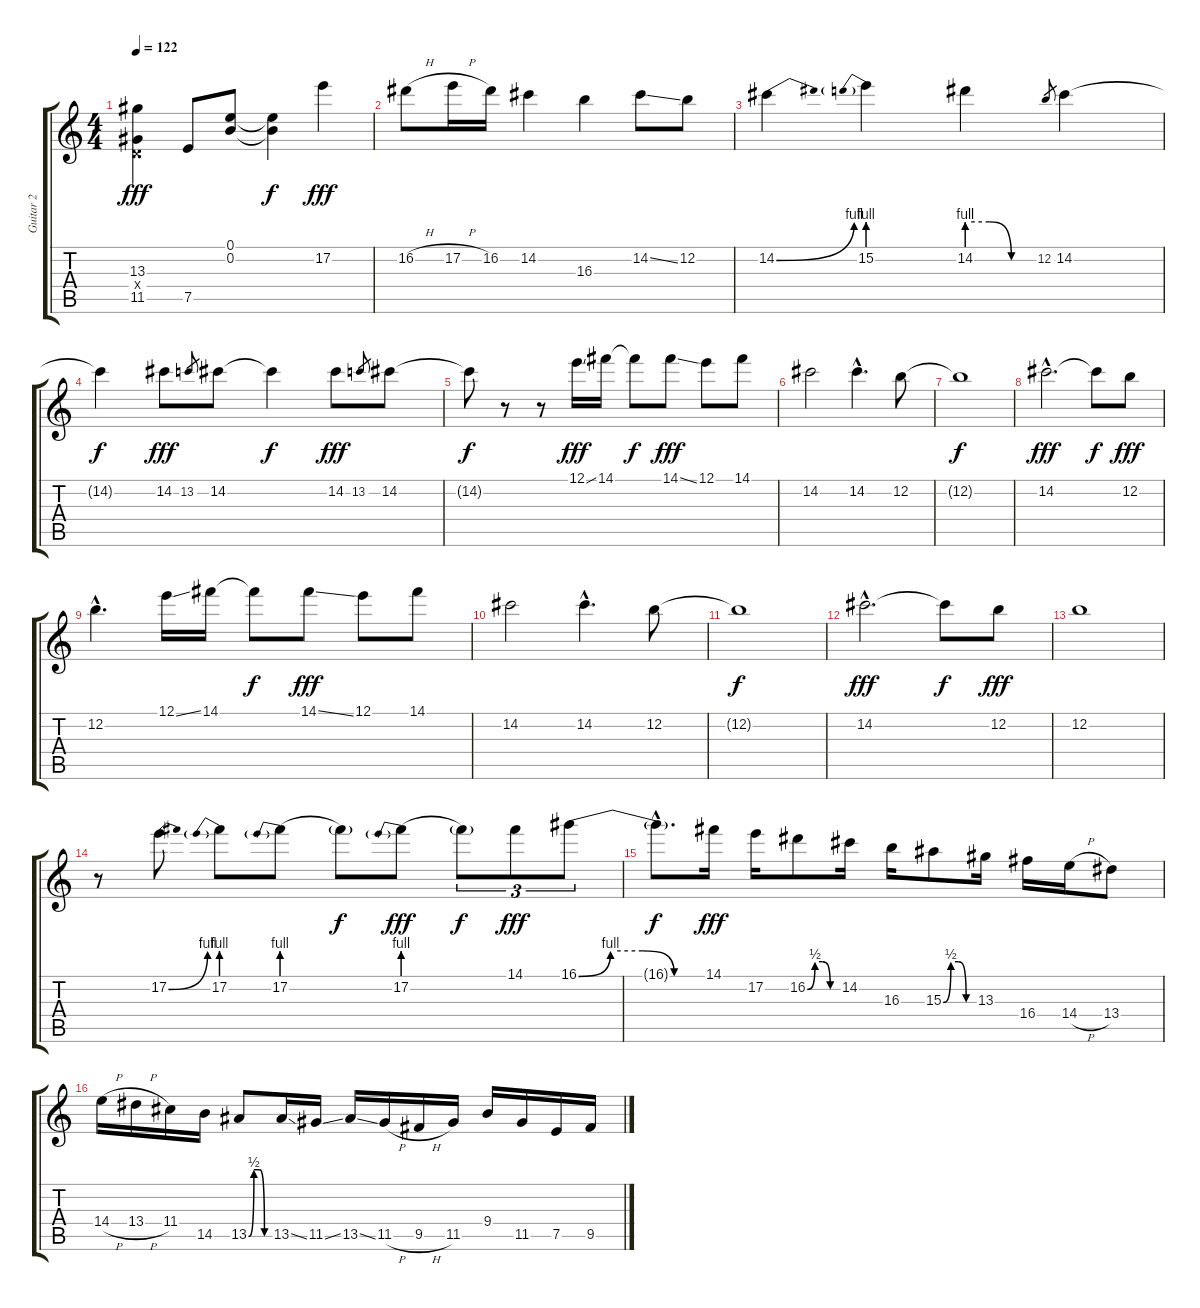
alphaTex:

\track ("Guitar 2" "Guitar 2") {instrument distortionguitar}
\staff {score tabs}
\tuning (E4 B3 G3 D3 A2 E2) {hide}
\ts (4 4)
\tempo 122
\clef g2
\ks c
(13.3 0.4{x} 11.5).4{dy fff} 7.5.8 (0.1 0.2).8 (0.1{t} 0.2{t}).4{dy f} 17.2.4{dy fff} |
16.2{h}.8 17.2{h}.16 16.2.16 14.2.4 16.3.4 14.2{ss}.8 12.2.8 |
14.2{be (bend 0 0 60 4)}.4 15.2{be (prebend 0 4 60 4)}.4 14.2{be (custom 0 4 20 4 40 0 60 0)}.4 12.2.8{gr} 14.2.4 |
14.2{t}.4{dy f} 14.2.8{dy fff} 13.2.8{gr} 14.2.8 14.2{t}.4{dy f} 14.2.8{dy fff} 13.2.8{gr} 14.2.8 |
14.2{t}.8{dy f} r.8 r.8 12.1{ss}.16{dy fff} 14.1.16 14.1{t}.8{dy f} 14.1{ss}.8{dy fff} 12.1.8 14.1.8 |
14.2.2 14.2{hac}.4{d} 12.2.8 |
12.2{t}.1{dy f} |
14.2{hac}.2{d dy fff} 14.2{t}.8{dy f} 12.2.8{dy fff} |
12.2{hac}.4{d} 12.1{ss}.16 14.1.16 14.1{t}.8{dy f} 14.1{ss}.8{dy fff} 12.1.8 14.1.8 |
14.2.2 14.2{hac}.4{d} 12.2.8 |
12.2{t}.1{dy f} |
14.2{hac}.2{d dy fff} 14.2{t}.8{dy f} 12.2.8{dy fff} |
12.2.1 |
r.8 17.2{be (bend 0 0 60 4)}.8 17.2{be (prebend 0 4 60 4)}.8 17.2{be (prebend 0 4 60 4)}.8 17.2{t}.8{dy f} 17.2{be (prebend 0 4 60 4)}.8{dy fff} 17.2{t}.8{tu (3 2) dy f} 14.1.8{tu (3 2) dy fff} 16.1{be (custom 0 0 15 4 30 4 45 0 60 0)}.8{tu (3 2)} |
16.1{hac t}.8{d dy f} 14.1.16{dy fff} 17.2.16 16.2{be (custom 0 0 15 2 30 2 45 0 60 0)}.8 14.2.16 16.3.16 15.3{be (custom 0 0 15 2 30 2 45 0 60 0)}.8 13.3.16 16.4.16 14.4{h}.16 13.4.8 |
14.4{h}.16 13.4{h}.16 11.4.16 14.5.16 13.5{be (custom 0 0 15 2 30 2 45 0 60 0)}.8 13.5{ss}.16 11.5{ss}.16 13.5{ss}.16 11.5{h}.16 9.5{h}.16 11.5.16 9.4.16 11.5.16 7.5.16 9.5.16
